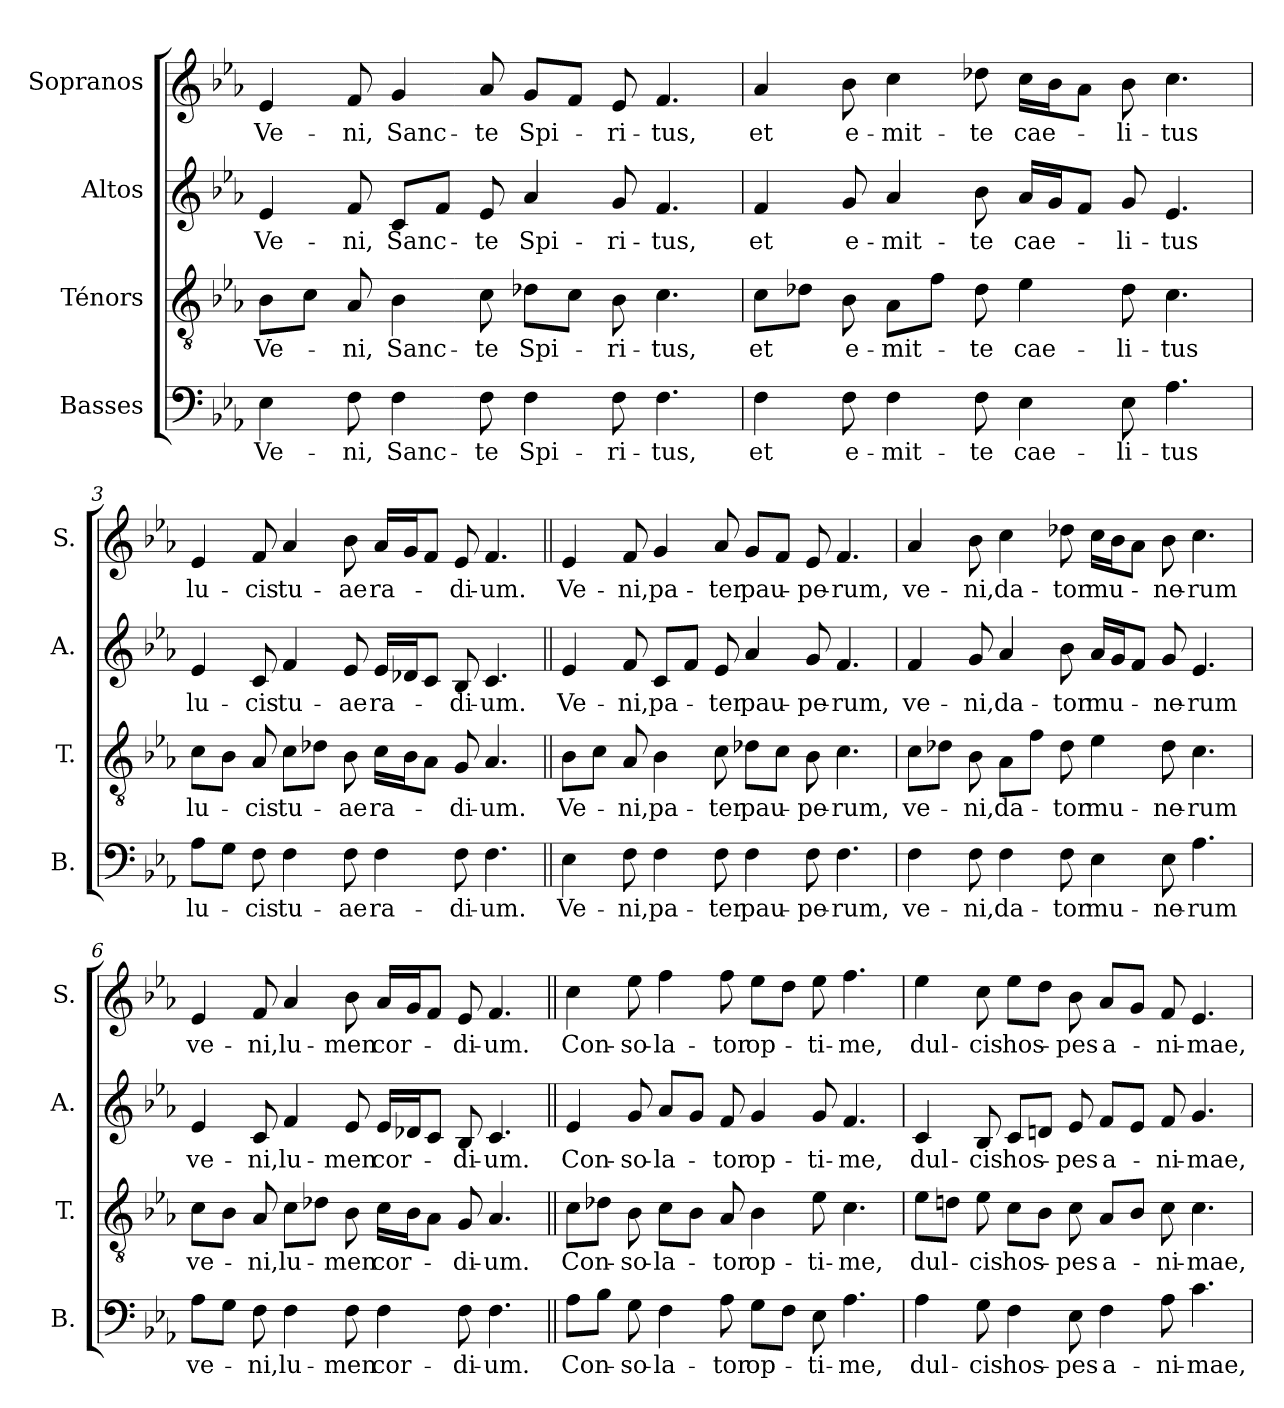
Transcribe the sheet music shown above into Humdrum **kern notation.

**kern	**text	**kern	**text	**kern	**text	**kern	**text
*part4	*part4	*part3	*part3	*part2	*part2	*part1	*part1
*staff4	*staff4	*staff3	*staff3	*staff2	*staff2	*staff1	*staff1
*I"Basses	*	*I"Ténors	*	*I"Altos	*	*I"Sopranos	*
*I'B.	*	*I'T.	*	*I'A.	*	*I'S.	*
*clefF4	*	*clefGv2	*	*clefG2	*	*clefG2	*
*	*	*ITrd7c12	*	*	*	*	*
*k[b-e-a-]	*	*k[b-e-a-]	*	*k[b-e-a-]	*	*k[b-e-a-]	*
*E-:	*	*E-:	*	*E-:	*	*E-:	*
=1	=1	=1	=1	=1	=1	=1	=1
!	!LO:LY:b	!	!LO:LY:b	!	!LO:LY:b	!	!LO:LY:b
4E-\	Ve-	8BB-\L	Ve-	4e-/	Ve-	4e-/	Ve-
.	.	8C\J	.	.	.	.	.
!	!LO:LY:b	!	!LO:LY:b	!	!LO:LY:b	!	!LO:LY:b
8F\	-ni,	8AA-/	-ni,	8f/	-ni,	8f/	-ni,
!	!LO:LY:b	!	!LO:LY:b	!	!LO:LY:b	!	!LO:LY:b
4F\	Sanc-	4BB-\	Sanc-	8c/L	Sanc-	4g/	Sanc-
.	.	.	.	8f/J	.	.	.
!	!LO:LY:b	!	!LO:LY:b	!	!LO:LY:b	!	!LO:LY:b
8F\	-te	8C\	-te	8e-/	-te	8a-/	-te
!	!LO:LY:b	!	!LO:LY:b	!	!LO:LY:b	!	!LO:LY:b
4F\	Spi-	8D-X\L	Spi-	4a-/	Spi-	8g/L	Spi-
.	.	8C\J	.	.	.	8f/J	.
!	!LO:LY:b	!	!LO:LY:b	!	!LO:LY:b	!	!LO:LY:b
8F\	-ri-	8BB-\	-ri-	8g/	-ri-	8e-/	-ri-
!	!LO:LY:b	!	!LO:LY:b	!	!LO:LY:b	!	!LO:LY:b
4.F\	-tus,	4.C\	-tus,	4.f/	-tus,	4.f/	-tus,
=2`	=2`	=2`	=2`	=2`	=2`	=2`	=2`
!	!LO:LY:b	!	!LO:LY:b	!	!LO:LY:b	!	!LO:LY:b
4F\	et	8C\L	et	4f/	et	4a-/	et
.	.	8D-X\J	.	.	.	.	.
!	!LO:LY:b	!	!LO:LY:b	!	!LO:LY:b	!	!LO:LY:b
8F\	e-	8BB-\	e-	8g/	e-	8b-\	e-
!	!LO:LY:b	!	!LO:LY:b	!	!LO:LY:b	!	!LO:LY:b
4F\	-mit-	8AA-\L	-mit-	4a-/	-mit-	4cc\	-mit-
.	.	8F\J	.	.	.	.	.
!	!LO:LY:b	!	!LO:LY:b	!	!LO:LY:b	!	!LO:LY:b
8F\	-te	8D-\	-te	8b-\	-te	8dd-X\	-te
!	!LO:LY:b	!	!LO:LY:b	!	!LO:LY:b	!	!LO:LY:b
4E-\	cae-	4E-\	cae-	16a-/LL	cae-	16cc\LL	cae-
.	.	.	.	16g/J	.	16b-\J	.
.	.	.	.	8f/J	.	8a-\J	.
!	!LO:LY:b	!	!LO:LY:b	!	!LO:LY:b	!	!LO:LY:b
8E-\	-li-	8D-\	-li-	8g/	-li-	8b-\	-li-
!	!LO:LY:b	!	!LO:LY:b	!	!LO:LY:b	!	!LO:LY:b
4.A-\	-tus	4.C\	-tus	4.e-/	-tus	4.cc\	-tus
=3`	=3`	=3`	=3`	=3`	=3`	=3`	=3`
!	!LO:LY:b	!	!LO:LY:b	!	!LO:LY:b	!	!LO:LY:b
8A-\L	lu-	8C\L	lu-	4e-/	lu-	4e-/	lu-
8G\J	.	8BB-\J	.	.	.	.	.
!	!LO:LY:b	!	!LO:LY:b	!	!LO:LY:b	!	!LO:LY:b
8F\	-cis	8AA-/	-cis	8c/	-cis	8f/	-cis
!	!LO:LY:b	!	!LO:LY:b	!	!LO:LY:b	!	!LO:LY:b
4F\	tu-	8C\L	tu-	4f/	tu-	4a-/	tu-
.	.	8D-X\J	.	.	.	.	.
!	!LO:LY:b	!	!LO:LY:b	!	!LO:LY:b	!	!LO:LY:b
8F\	-ae	8BB-\	-ae	8e-/	-ae	8b-\	-ae
!	!LO:LY:b	!	!LO:LY:b	!	!LO:LY:b	!	!LO:LY:b
4F\	ra-	16C\LL	ra-	16e-/LL	ra-	16a-/LL	ra-
.	.	16BB-\J	.	16d-X/J	.	16g/J	.
.	.	8AA-\J	.	8c/J	.	8f/J	.
!	!LO:LY:b	!	!LO:LY:b	!	!LO:LY:b	!	!LO:LY:b
8F\	-di-	8GG/	-di-	8B-/	-di-	8e-/	-di-
!	!LO:LY:b	!	!LO:LY:b	!	!LO:LY:b	!	!LO:LY:b
4.F\	-um.	4.AA-/	-um.	4.c/	-um.	4.f/	-um.
!!LO:LB:g=z
=4||	=4||	=4||	=4||	=4||	=4||	=4||	=4||
!	!LO:LY:b	!	!LO:LY:b	!	!LO:LY:b	!	!LO:LY:b
4E-\	Ve-	8BB-\L	Ve-	4e-/	Ve-	4e-/	Ve-
.	.	8C\J	.	.	.	.	.
!	!LO:LY:b	!	!LO:LY:b	!	!LO:LY:b	!	!LO:LY:b
8F\	-ni,	8AA-/	-ni,	8f/	-ni,	8f/	-ni,
!	!LO:LY:b	!	!LO:LY:b	!	!LO:LY:b	!	!LO:LY:b
4F\	pa-	4BB-\	pa-	8c/L	pa-	4g/	pa-
.	.	.	.	8f/J	.	.	.
!	!LO:LY:b	!	!LO:LY:b	!	!LO:LY:b	!	!LO:LY:b
8F\	-ter	8C\	-ter	8e-/	-ter	8a-/	-ter
!	!LO:LY:b	!	!LO:LY:b	!	!LO:LY:b	!	!LO:LY:b
4F\	pau-	8D-X\L	pau-	4a-/	pau-	8g/L	pau-
.	.	8C\J	.	.	.	8f/J	.
!	!LO:LY:b	!	!LO:LY:b	!	!LO:LY:b	!	!LO:LY:b
8F\	-pe-	8BB-\	-pe-	8g/	-pe-	8e-/	-pe-
!	!LO:LY:b	!	!LO:LY:b	!	!LO:LY:b	!	!LO:LY:b
4.F\	-rum,	4.C\	-rum,	4.f/	-rum,	4.f/	-rum,
=5`	=5`	=5`	=5`	=5`	=5`	=5`	=5`
!	!LO:LY:b	!	!LO:LY:b	!	!LO:LY:b	!	!LO:LY:b
4F\	ve-	8C\L	ve-	4f/	ve-	4a-/	ve-
.	.	8D-X\J	.	.	.	.	.
!	!LO:LY:b	!	!LO:LY:b	!	!LO:LY:b	!	!LO:LY:b
8F\	-ni,	8BB-\	-ni,	8g/	-ni,	8b-\	-ni,
!	!LO:LY:b	!	!LO:LY:b	!	!LO:LY:b	!	!LO:LY:b
4F\	da-	8AA-\L	da-	4a-/	da-	4cc\	da-
.	.	8F\J	.	.	.	.	.
!	!LO:LY:b	!	!LO:LY:b	!	!LO:LY:b	!	!LO:LY:b
8F\	-tor	8D-\	-tor	8b-\	-tor	8dd-X\	-tor
!	!LO:LY:b	!	!LO:LY:b	!	!LO:LY:b	!	!LO:LY:b
4E-\	mu-	4E-\	mu-	16a-/LL	mu-	16cc\LL	mu-
.	.	.	.	16g/J	.	16b-\J	.
.	.	.	.	8f/J	.	8a-\J	.
!	!LO:LY:b	!	!LO:LY:b	!	!LO:LY:b	!	!LO:LY:b
8E-\	-ne-	8D-\	-ne-	8g/	-ne-	8b-\	-ne-
!	!LO:LY:b	!	!LO:LY:b	!	!LO:LY:b	!	!LO:LY:b
4.A-\	-rum	4.C\	-rum	4.e-/	-rum	4.cc\	-rum
=6	=6	=6	=6	=6	=6	=6	=6
!	!LO:LY:b	!	!LO:LY:b	!	!LO:LY:b	!	!LO:LY:b
8A-\L	ve-	8C\L	ve-	4e-/	ve-	4e-/	ve-
8G\J	.	8BB-\J	.	.	.	.	.
!	!LO:LY:b	!	!LO:LY:b	!	!LO:LY:b	!	!LO:LY:b
8F\	-ni,	8AA-/	-ni,	8c/	-ni,	8f/	-ni,
!	!LO:LY:b	!	!LO:LY:b	!	!LO:LY:b	!	!LO:LY:b
4F\	lu-	8C\L	lu-	4f/	lu-	4a-/	lu-
.	.	8D-X\J	.	.	.	.	.
!	!LO:LY:b	!	!LO:LY:b	!	!LO:LY:b	!	!LO:LY:b
8F\	-men	8BB-\	-men	8e-/	-men	8b-\	-men
!	!LO:LY:b	!	!LO:LY:b	!	!LO:LY:b	!	!LO:LY:b
4F\	cor-	16C\LL	cor-	16e-/LL	cor-	16a-/LL	cor-
.	.	16BB-\J	.	16d-X/J	.	16g/J	.
.	.	8AA-\J	.	8c/J	.	8f/J	.
!	!LO:LY:b	!	!LO:LY:b	!	!LO:LY:b	!	!LO:LY:b
8F\	-di-	8GG/	-di-	8B-/	-di-	8e-/	-di-
!	!LO:LY:b	!	!LO:LY:b	!	!LO:LY:b	!	!LO:LY:b
4.F\	-um.	4.AA-/	-um.	4.c/	-um.	4.f/	-um.
!!LO:LB:g=z
=7||	=7||	=7||	=7||	=7||	=7||	=7||	=7||
!	!LO:LY:b	!	!LO:LY:b	!	!LO:LY:b	!	!LO:LY:b
8A-\L	Con-	8C\L	Con-	4e-/	Con-	4cc\	Con-
8B-\J	.	8D-X\J	.	.	.	.	.
!	!LO:LY:b	!	!LO:LY:b	!	!LO:LY:b	!	!LO:LY:b
8G\	-so-	8BB-\	-so-	8g/	-so-	8ee-\	-so-
!	!LO:LY:b	!	!LO:LY:b	!	!LO:LY:b	!	!LO:LY:b
4F\	-la-	8C\L	-la-	8a-/L	-la-	4ff\	-la-
.	.	8BB-\J	.	8g/J	.	.	.
!	!LO:LY:b	!	!LO:LY:b	!	!LO:LY:b	!	!LO:LY:b
8A-\	-tor	8AA-/	-tor	8f/	-tor	8ff\	-tor
!	!LO:LY:b	!	!LO:LY:b	!	!LO:LY:b	!	!LO:LY:b
8G\L	op-	4BB-\	op-	4g/	op-	8ee-\L	op-
8F\J	.	.	.	.	.	8dd\J	.
!	!LO:LY:b	!	!LO:LY:b	!	!LO:LY:b	!	!LO:LY:b
8E-\	-ti-	8E-\	-ti-	8g/	-ti-	8ee-\	-ti-
!	!LO:LY:b	!	!LO:LY:b	!	!LO:LY:b	!	!LO:LY:b
4.A-\	-me,	4.C\	-me,	4.f/	-me,	4.ff\	-me,
=8`	=8`	=8`	=8`	=8`	=8`	=8`	=8`
!	!LO:LY:b	!	!LO:LY:b	!	!LO:LY:b	!	!LO:LY:b
4A-\	dul-	8E-\L	dul-	4c/	dul-	4ee-\	dul-
.	.	8Dn\J	.	.	.	.	.
!	!LO:LY:b	!	!LO:LY:b	!	!LO:LY:b	!	!LO:LY:b
8G\	-cis	8E-\	-cis	8B-/	-cis	8cc\	-cis
!	!LO:LY:b	!	!LO:LY:b	!	!LO:LY:b	!	!LO:LY:b
4F\	hos-	8C\L	hos-	8c/L	hos-	8ee-\L	hos-
.	.	8BB-\J	.	8dn/J	.	8dd\J	.
!	!LO:LY:b	!	!LO:LY:b	!	!LO:LY:b	!	!LO:LY:b
8E-\	-pes	8C\	-pes	8e-/	-pes	8b-\	-pes
!	!LO:LY:b	!	!LO:LY:b	!	!LO:LY:b	!	!LO:LY:b
4F\	a-	8AA-/L	a-	8f/L	a-	8a-/L	a-
.	.	8BB-/J	.	8e-/J	.	8g/J	.
!	!LO:LY:b	!	!LO:LY:b	!	!LO:LY:b	!	!LO:LY:b
8A-\	-ni-	8C\	-ni-	8f/	-ni-	8f/	-ni-
!	!LO:LY:b	!	!LO:LY:b	!	!LO:LY:b	!	!LO:LY:b
4.c\	-mae,	4.C\	-mae,	4.g/	-mae,	4.e-/	-mae,
=`	=`	=`	=`	=`	=`	=`	=`
*-	*-	*-	*-	*-	*-	*-	*-
